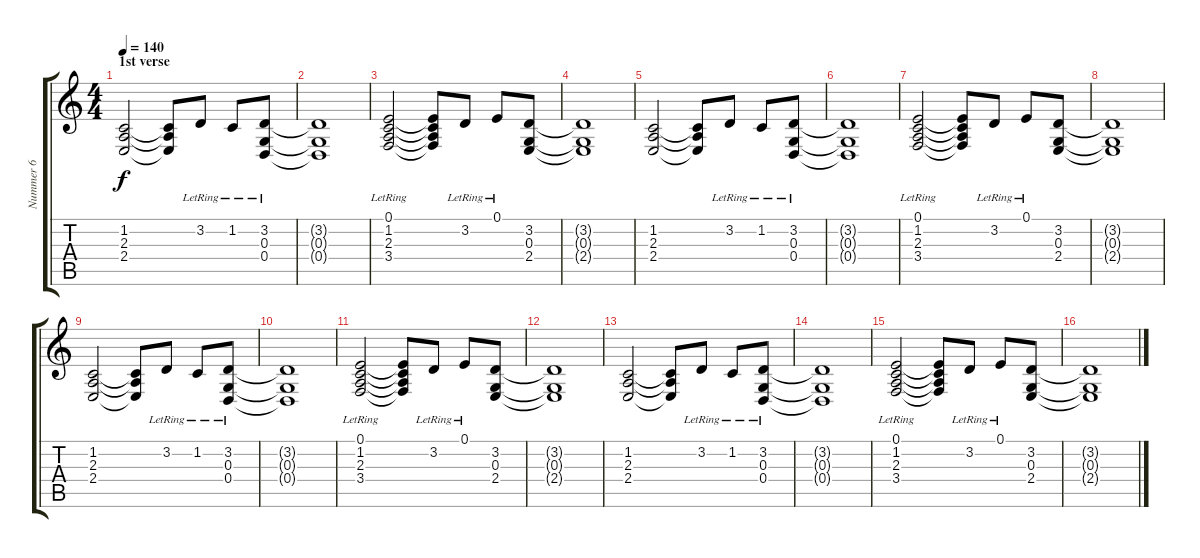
\track ("Nummer 6" "Nummer 6") {instrument drawbarorgan}
\staff {score tabs}
\tuning (E4 B3 G3 D3 A2 E2) {hide}
\ts (4 4)
\section ("" "1st verse")
\tempo 140
\clef g2
\ks c
(1.2 2.3 2.4).2{dy f} (1.2{t} 2.3{t} 2.4{t}).8 3.2{lr}.8 1.2{lr}.8 (3.2{lr} 0.3{lr} 0.4{lr}).8 |
(3.2{t} 0.3{t} 0.4{t}).1 |
(0.1{lr} 1.2{lr} 2.3{lr} 3.4{lr}).2 (0.1{t} 1.2{t} 2.3{t} 3.4{t}).8 3.2{lr}.8 0.1{lr}.8 (3.2 0.3 2.4).8 |
(3.2{t} 0.3{t} 2.4{t}).1 |
(1.2 2.3 2.4).2 (1.2{t} 2.3{t} 2.4{t}).8 3.2{lr}.8 1.2{lr}.8 (3.2{lr} 0.3{lr} 0.4{lr}).8 |
(3.2{t} 0.3{t} 0.4{t}).1 |
(0.1{lr} 1.2{lr} 2.3{lr} 3.4{lr}).2 (0.1{t} 1.2{t} 2.3{t} 3.4{t}).8 3.2{lr}.8 0.1{lr}.8 (3.2 0.3 2.4).8 |
(3.2{t} 0.3{t} 2.4{t}).1 |
(1.2 2.3 2.4).2 (1.2{t} 2.3{t} 2.4{t}).8 3.2{lr}.8 1.2{lr}.8 (3.2{lr} 0.3{lr} 0.4{lr}).8 |
(3.2{t} 0.3{t} 0.4{t}).1 |
(0.1{lr} 1.2{lr} 2.3{lr} 3.4{lr}).2 (0.1{t} 1.2{t} 2.3{t} 3.4{t}).8 3.2{lr}.8 0.1{lr}.8 (3.2 0.3 2.4).8 |
(3.2{t} 0.3{t} 2.4{t}).1 |
(1.2 2.3 2.4).2 (1.2{t} 2.3{t} 2.4{t}).8 3.2{lr}.8 1.2{lr}.8 (3.2{lr} 0.3{lr} 0.4{lr}).8 |
(3.2{t} 0.3{t} 0.4{t}).1 |
(0.1{lr} 1.2{lr} 2.3{lr} 3.4{lr}).2 (0.1{t} 1.2{t} 2.3{t} 3.4{t}).8 3.2{lr}.8 0.1{lr}.8 (3.2 0.3 2.4).8 |
(3.2{t} 0.3{t} 2.4{t}).1
